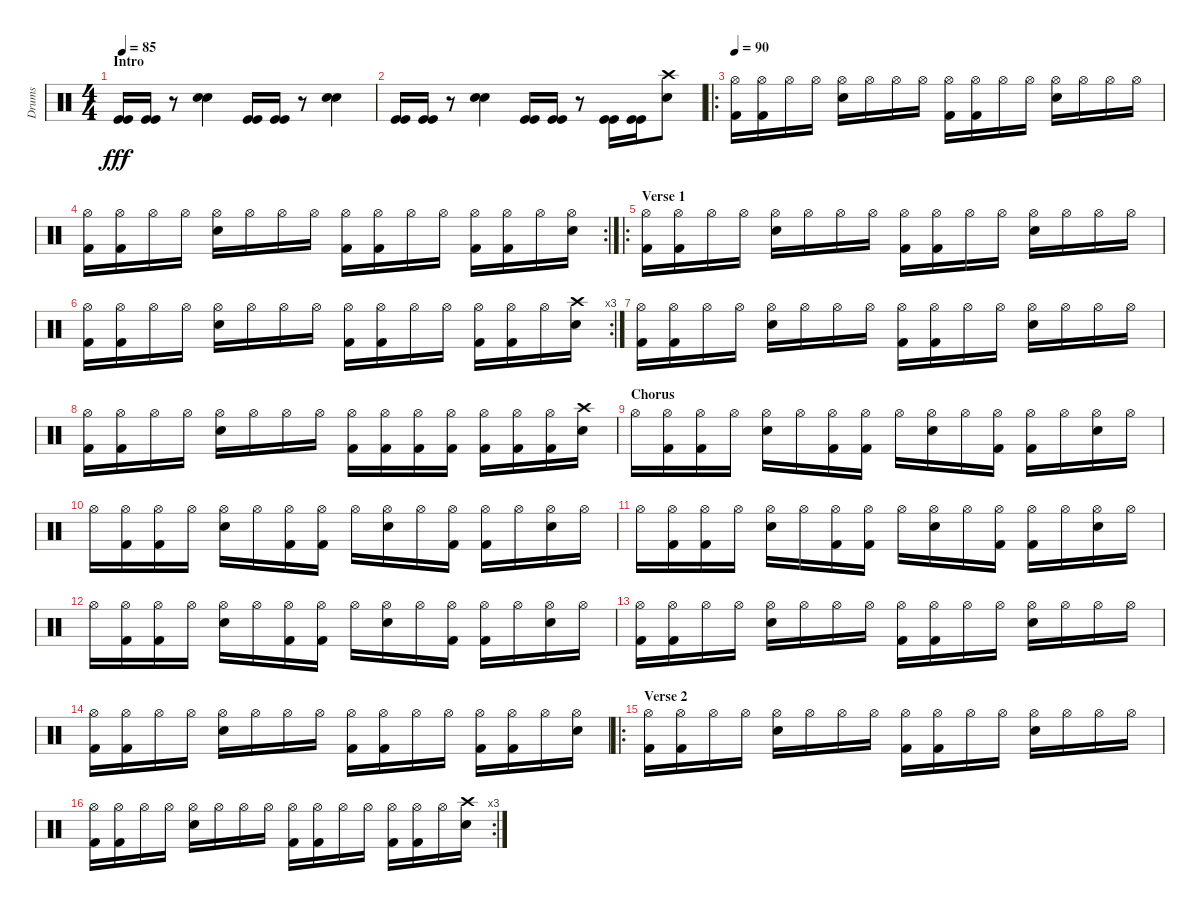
\track ("Drums" "Drums") {instrument percussion}
\staff {score}
\articulation defaults
\ts (4 4)
\section ("" "Intro")
\tempo 85
\clef neutral
\ks c
("Kick (hit)" "Kick (hit)").16{dy fff} ("Kick (hit)" "Kick (hit)").16 r.8 ("Snare (hit) 2" "Snare (hit) 2").4 ("Kick (hit)" "Kick (hit)").16 ("Kick (hit)" "Kick (hit)").16 r.8 ("Snare (hit) 2" "Snare (hit) 2").4 |
("Kick (hit)" "Kick (hit)").16 ("Kick (hit)" "Kick (hit)").16 r.8 ("Snare (hit) 2" "Snare (hit) 2").4 ("Kick (hit)" "Kick (hit)").16 ("Kick (hit)" "Kick (hit)").16 r.8 ("Kick (hit)" "Kick (hit)").16 ("Kick (hit)" "Kick (hit)").16 ("Crash high (hit)" "Snare (hit) 2").8 |
\ro
\tempo 90
("Hi-Hat (open)" "Kick (hit) 2").16 ("Hi-Hat (open)" "Kick (hit) 2").16 "Hi-Hat (open)".16 "Hi-Hat (open)".16 ("Hi-Hat (open)" "Snare (hit) 2").16 "Hi-Hat (open)".16 "Hi-Hat (open)".16 "Hi-Hat (open)".16 ("Hi-Hat (open)" "Kick (hit) 2").16 ("Hi-Hat (open)" "Kick (hit) 2").16 "Hi-Hat (open)".16 "Hi-Hat (open)".16 ("Hi-Hat (open)" "Snare (hit) 2").16 "Hi-Hat (open)".16 "Hi-Hat (open)".16 "Hi-Hat (open)".16 |
\rc 2
("Hi-Hat (open)" "Kick (hit) 2").16 ("Hi-Hat (open)" "Kick (hit) 2").16 "Hi-Hat (open)".16 "Hi-Hat (open)".16 ("Hi-Hat (open)" "Snare (hit) 2").16 "Hi-Hat (open)".16 "Hi-Hat (open)".16 "Hi-Hat (open)".16 ("Hi-Hat (open)" "Kick (hit) 2").16 ("Hi-Hat (open)" "Kick (hit) 2").16 "Hi-Hat (open)".16 "Hi-Hat (open)".16 ("Hi-Hat (open)" "Kick (hit) 2").16 ("Hi-Hat (open)" "Kick (hit) 2").16 "Hi-Hat (open)".16 ("Hi-Hat (open)" "Snare (hit) 2").16 |
\ro
\section ("" "Verse 1")
("Hi-Hat (open)" "Kick (hit) 2").16 ("Hi-Hat (open)" "Kick (hit) 2").16 "Hi-Hat (open)".16 "Hi-Hat (open)".16 ("Hi-Hat (open)" "Snare (hit) 2").16 "Hi-Hat (open)".16 "Hi-Hat (open)".16 "Hi-Hat (open)".16 ("Hi-Hat (open)" "Kick (hit) 2").16 ("Hi-Hat (open)" "Kick (hit) 2").16 "Hi-Hat (open)".16 "Hi-Hat (open)".16 ("Hi-Hat (open)" "Snare (hit) 2").16 "Hi-Hat (open)".16 "Hi-Hat (open)".16 "Hi-Hat (open)".16 |
\rc 3
("Hi-Hat (open)" "Kick (hit) 2").16 ("Hi-Hat (open)" "Kick (hit) 2").16 "Hi-Hat (open)".16 "Hi-Hat (open)".16 ("Hi-Hat (open)" "Snare (hit) 2").16 "Hi-Hat (open)".16 "Hi-Hat (open)".16 "Hi-Hat (open)".16 ("Hi-Hat (open)" "Kick (hit) 2").16 ("Hi-Hat (open)" "Kick (hit) 2").16 "Hi-Hat (open)".16 "Hi-Hat (open)".16 ("Hi-Hat (open)" "Kick (hit) 2").16 ("Hi-Hat (open)" "Kick (hit) 2").16 "Hi-Hat (open)".16 ("Crash high (hit)" "Snare (hit) 2").16 |
("Hi-Hat (open)" "Kick (hit) 2").16 ("Hi-Hat (open)" "Kick (hit) 2").16 "Hi-Hat (open)".16 "Hi-Hat (open)".16 ("Hi-Hat (open)" "Snare (hit) 2").16 "Hi-Hat (open)".16 "Hi-Hat (open)".16 "Hi-Hat (open)".16 ("Hi-Hat (open)" "Kick (hit) 2").16 ("Hi-Hat (open)" "Kick (hit) 2").16 "Hi-Hat (open)".16 "Hi-Hat (open)".16 ("Hi-Hat (open)" "Snare (hit) 2").16 "Hi-Hat (open)".16 "Hi-Hat (open)".16 "Hi-Hat (open)".16 |
("Hi-Hat (open)" "Kick (hit) 2").16 ("Hi-Hat (open)" "Kick (hit) 2").16 "Hi-Hat (open)".16 "Hi-Hat (open)".16 ("Hi-Hat (open)" "Snare (hit) 2").16 "Hi-Hat (open)".16 "Hi-Hat (open)".16 "Hi-Hat (open)".16 ("Hi-Hat (open)" "Kick (hit) 2").16 ("Hi-Hat (open)" "Kick (hit) 2").16 ("Hi-Hat (open)" "Kick (hit) 2").16 ("Hi-Hat (open)" "Kick (hit) 2").16 ("Hi-Hat (open)" "Kick (hit) 2").16 ("Hi-Hat (open)" "Kick (hit) 2").16 ("Hi-Hat (open)" "Kick (hit) 2").16 ("Crash high (hit)" "Snare (hit) 2").16 |
\section ("" "Chorus")
"Hi-Hat (open)".16 ("Hi-Hat (open)" "Kick (hit) 2").16 ("Hi-Hat (open)" "Kick (hit) 2").16 "Hi-Hat (open)".16 ("Hi-Hat (open)" "Snare (hit) 2").16 "Hi-Hat (open)".16 ("Hi-Hat (open)" "Kick (hit) 2").16 ("Hi-Hat (open)" "Kick (hit) 2").16 "Hi-Hat (open)".16 ("Hi-Hat (open)" "Snare (hit) 2").16 "Hi-Hat (open)".16 ("Hi-Hat (open)" "Kick (hit) 2").16 ("Hi-Hat (open)" "Kick (hit) 2").16 "Hi-Hat (open)".16 ("Hi-Hat (open)" "Snare (hit) 2").16 "Hi-Hat (open)".16 |
"Hi-Hat (open)".16 ("Hi-Hat (open)" "Kick (hit) 2").16 ("Hi-Hat (open)" "Kick (hit) 2").16 "Hi-Hat (open)".16 ("Hi-Hat (open)" "Snare (hit) 2").16 "Hi-Hat (open)".16 ("Hi-Hat (open)" "Kick (hit) 2").16 ("Hi-Hat (open)" "Kick (hit) 2").16 "Hi-Hat (open)".16 ("Hi-Hat (open)" "Snare (hit) 2").16 "Hi-Hat (open)".16 ("Hi-Hat (open)" "Kick (hit) 2").16 ("Hi-Hat (open)" "Kick (hit) 2").16 "Hi-Hat (open)".16 ("Hi-Hat (open)" "Snare (hit) 2").16 "Hi-Hat (open)".16 |
"Hi-Hat (open)".16 ("Hi-Hat (open)" "Kick (hit) 2").16 ("Hi-Hat (open)" "Kick (hit) 2").16 "Hi-Hat (open)".16 ("Hi-Hat (open)" "Snare (hit) 2").16 "Hi-Hat (open)".16 ("Hi-Hat (open)" "Kick (hit) 2").16 ("Hi-Hat (open)" "Kick (hit) 2").16 "Hi-Hat (open)".16 ("Hi-Hat (open)" "Snare (hit) 2").16 "Hi-Hat (open)".16 ("Hi-Hat (open)" "Kick (hit) 2").16 ("Hi-Hat (open)" "Kick (hit) 2").16 "Hi-Hat (open)".16 ("Hi-Hat (open)" "Snare (hit) 2").16 "Hi-Hat (open)".16 |
"Hi-Hat (open)".16 ("Hi-Hat (open)" "Kick (hit) 2").16 ("Hi-Hat (open)" "Kick (hit) 2").16 "Hi-Hat (open)".16 ("Hi-Hat (open)" "Snare (hit) 2").16 "Hi-Hat (open)".16 ("Hi-Hat (open)" "Kick (hit) 2").16 ("Hi-Hat (open)" "Kick (hit) 2").16 "Hi-Hat (open)".16 ("Hi-Hat (open)" "Snare (hit) 2").16 "Hi-Hat (open)".16 ("Hi-Hat (open)" "Kick (hit) 2").16 ("Hi-Hat (open)" "Kick (hit) 2").16 "Hi-Hat (open)".16 ("Hi-Hat (open)" "Snare (hit) 2").16 "Hi-Hat (open)".16 |
("Hi-Hat (open)" "Kick (hit) 2").16 ("Hi-Hat (open)" "Kick (hit) 2").16 "Hi-Hat (open)".16 "Hi-Hat (open)".16 ("Hi-Hat (open)" "Snare (hit) 2").16 "Hi-Hat (open)".16 "Hi-Hat (open)".16 "Hi-Hat (open)".16 ("Hi-Hat (open)" "Kick (hit) 2").16 ("Hi-Hat (open)" "Kick (hit) 2").16 "Hi-Hat (open)".16 "Hi-Hat (open)".16 ("Hi-Hat (open)" "Snare (hit) 2").16 "Hi-Hat (open)".16 "Hi-Hat (open)".16 "Hi-Hat (open)".16 |
("Hi-Hat (open)" "Kick (hit) 2").16 ("Hi-Hat (open)" "Kick (hit) 2").16 "Hi-Hat (open)".16 "Hi-Hat (open)".16 ("Hi-Hat (open)" "Snare (hit) 2").16 "Hi-Hat (open)".16 "Hi-Hat (open)".16 "Hi-Hat (open)".16 ("Hi-Hat (open)" "Kick (hit) 2").16 ("Hi-Hat (open)" "Kick (hit) 2").16 "Hi-Hat (open)".16 "Hi-Hat (open)".16 ("Hi-Hat (open)" "Kick (hit) 2").16 ("Hi-Hat (open)" "Kick (hit) 2").16 "Hi-Hat (open)".16 ("Hi-Hat (open)" "Snare (hit) 2").16 |
\ro
\section ("" "Verse 2")
("Hi-Hat (open)" "Kick (hit) 2").16 ("Hi-Hat (open)" "Kick (hit) 2").16 "Hi-Hat (open)".16 "Hi-Hat (open)".16 ("Hi-Hat (open)" "Snare (hit) 2").16 "Hi-Hat (open)".16 "Hi-Hat (open)".16 "Hi-Hat (open)".16 ("Hi-Hat (open)" "Kick (hit) 2").16 ("Hi-Hat (open)" "Kick (hit) 2").16 "Hi-Hat (open)".16 "Hi-Hat (open)".16 ("Hi-Hat (open)" "Snare (hit) 2").16 "Hi-Hat (open)".16 "Hi-Hat (open)".16 "Hi-Hat (open)".16 |
\rc 3
("Hi-Hat (open)" "Kick (hit) 2").16 ("Hi-Hat (open)" "Kick (hit) 2").16 "Hi-Hat (open)".16 "Hi-Hat (open)".16 ("Hi-Hat (open)" "Snare (hit) 2").16 "Hi-Hat (open)".16 "Hi-Hat (open)".16 "Hi-Hat (open)".16 ("Hi-Hat (open)" "Kick (hit) 2").16 ("Hi-Hat (open)" "Kick (hit) 2").16 "Hi-Hat (open)".16 "Hi-Hat (open)".16 ("Hi-Hat (open)" "Kick (hit) 2").16 ("Hi-Hat (open)" "Kick (hit) 2").16 "Hi-Hat (open)".16 ("Crash high (hit)" "Snare (hit) 2").16
